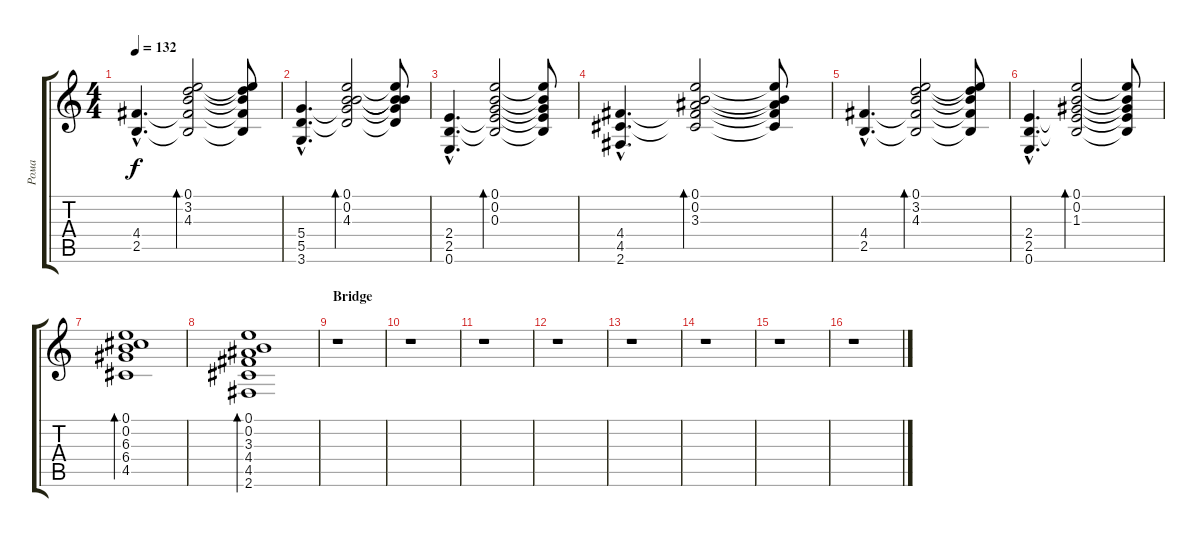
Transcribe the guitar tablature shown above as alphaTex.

\track ("Рома" "Рома") {instrument electricguitarclean}
\staff {score tabs}
\tuning (E4 B3 G3 D3 A2 E2) {hide}
\ts (4 4)
\tempo 132
\clef g2
\ks c
(4.4{hac} 2.5{hac}).4{d dy f} (0.1 3.2 4.3 4.4{t} 2.5{t}).2{bd 240} (0.1{t} 3.2{t} 4.3{t} 4.4{t} 2.5{t}).8 |
(5.4{hac} 5.5{hac} 3.6{hac}).4{d} (0.1 0.2 4.3 5.4{t} 5.5{t}).2{bd 240} (0.1{t} 0.2{t} 4.3{t} 5.4{t} 5.5{t}).8 |
(2.4{hac} 2.5{hac} 0.6{hac}).4{d} (0.1 0.2 0.3 2.4{t} 2.5{t}).2{bd 240} (0.1{t} 0.2{t} 0.3{t} 2.4{t} 2.5{t}).8 |
(4.4{hac} 4.5{hac} 2.6{hac}).4{d} (0.1 0.2 3.3 4.4{t} 4.5{t}).2{bd 240} (0.1{t} 0.2{t} 3.3{t} 4.4{t} 4.5{t}).8 |
(4.4{hac} 2.5{hac}).4{d} (0.1 3.2 4.3 4.4{t} 2.5{t}).2{bd 240} (0.1{t} 3.2{t} 4.3{t} 4.4{t} 2.5{t}).8 |
(2.4{hac} 2.5{hac} 0.6{hac}).4{d} (0.1 0.2 1.3 2.4{t} 2.5{t}).2{bd 240} (0.1{t} 0.2{t} 1.3{t} 2.4{t} 2.5{t}).8 |
(0.1 0.2 6.3 6.4 4.5).1{bd 240} |
(0.1 0.2 3.3 4.4 4.5 2.6).1{bd 240} |
\section ("" "Bridge")
r.1 |
r.1 |
r.1 |
r.1 |
r.1 |
r.1 |
r.1 |
r.1
